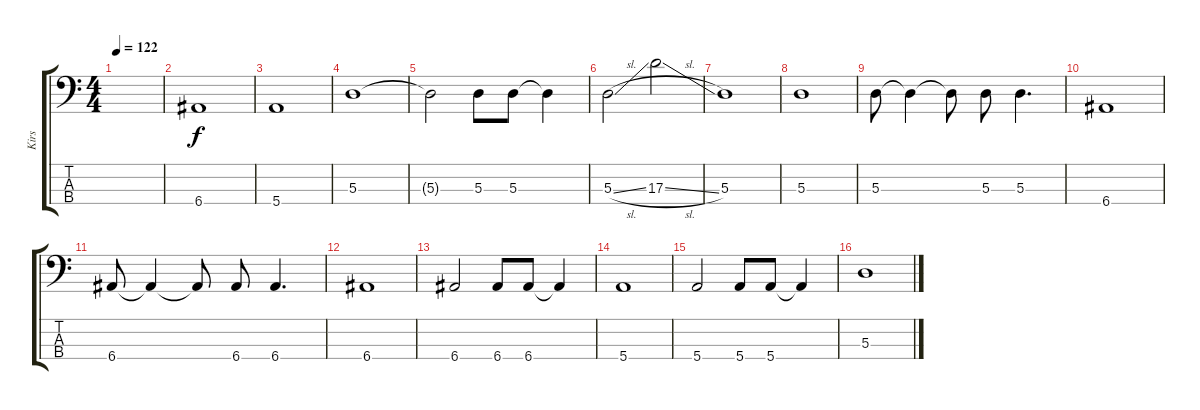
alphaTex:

\track ("Kirs" "Kirs") {instrument electricbassfinger}
\staff {score tabs}
\tuning (G2 D2 A1 E1) {hide}
\ts (4 4)
\tempo 122
\clef f4
\ks c
|
6.4.1 |
5.4.1 |
5.3.1 |
5.3{t}.2 5.3.8 5.3.8 5.3{t}.4 |
5.3{sl}.2 17.3{sl}.2 |
5.3.1 |
5.3.1 |
5.3.8 5.3{t}.4 5.3{t}.8 5.3.8 5.3.4{d} |
6.4.1 |
6.4.8 6.4{t}.4 6.4{t}.8 6.4.8 6.4.4{d} |
6.4.1 |
6.4.2 6.4.8 6.4.8 6.4{t}.4 |
5.4.1 |
5.4.2 5.4.8 5.4.8 5.4{t}.4 |
5.3.1
